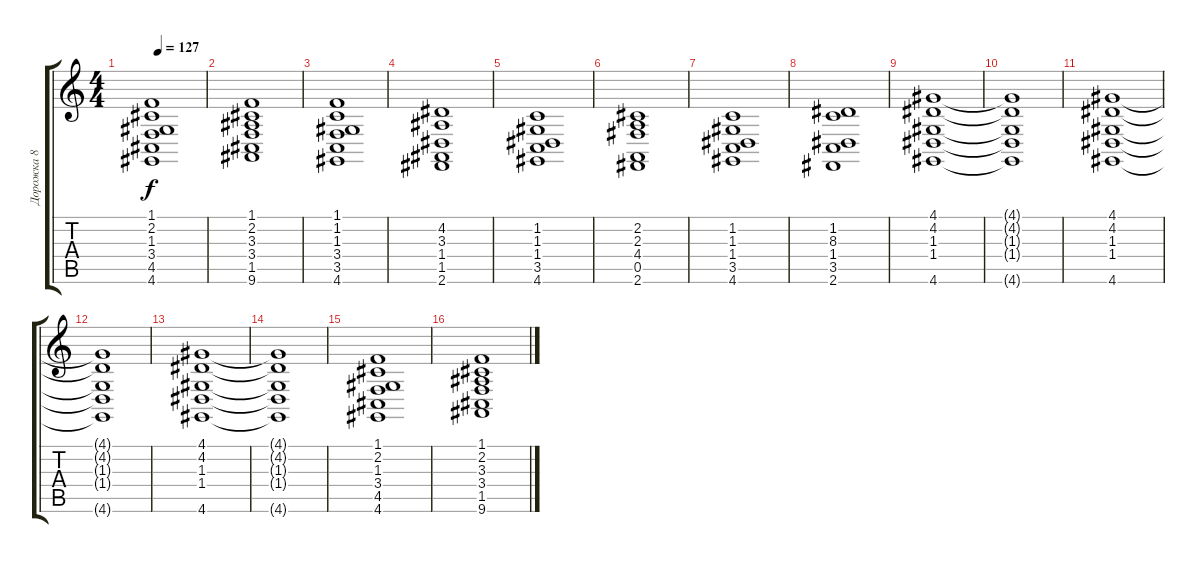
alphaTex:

\track ("Дорожка 8" "Дорожка 8") {instrument synthstrings2}
\staff {score tabs}
\tuning (E4 B3 G3 D3 A2 E2) {hide}
\ts (4 4)
\tempo 127
\clef g2
\ks c
(1.1 2.2 1.3 3.4 4.5 4.6).1{dy f} |
(1.1 2.2 3.3 3.4 1.5 9.6).1 |
(1.1 1.2 1.3 3.4 3.5 4.6).1 |
(4.2 3.3 1.4 1.5 2.6).1 |
(1.2 1.3 1.4 3.5 4.6).1 |
(2.2 2.3 4.4 0.5 2.6).1 |
(1.2 1.3 1.4 3.5 4.6).1 |
(1.2 8.3 1.4 3.5 2.6).1 |
(4.1 4.2 1.3 1.4 4.6).1 |
(4.1{t} 4.2{t} 1.3{t} 1.4{t} 4.6{t}).1 |
(4.1 4.2 1.3 1.4 4.6).1 |
(4.1{t} 4.2{t} 1.3{t} 1.4{t} 4.6{t}).1 |
(4.1 4.2 1.3 1.4 4.6).1 |
(4.1{t} 4.2{t} 1.3{t} 1.4{t} 4.6{t}).1 |
(1.1 2.2 1.3 3.4 4.5 4.6).1 |
(1.1 2.2 3.3 3.4 1.5 9.6).1
